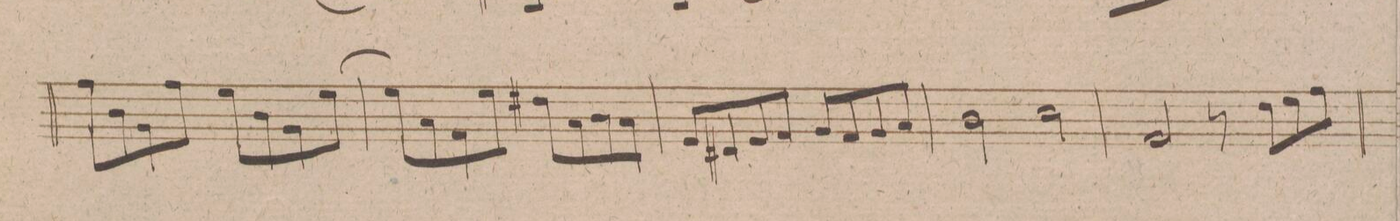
**kern	**dynam
*I"Violino 2do	*
*clefG2	*
*k[f#]	*
*met(c|)	*
*M2/2	*
8ff#\L]	.
8b\	.
8g/	.
8ff#\J	.
8ee\L	.
8b\	.
8g/	.
[8ee\J	.
=300	=300
8ee\L]	.
8a/	.
8f#/	.
8ee\J	.
8dd#X\L	.
8a/	.
8b\	.
8a/J	.
=301	=301
8e/L	.
8d#X/	.
8e/	.
8f#/J	.
8g/L	.
8f#/	.
8g/	.
8a/J	.
=302	=302
2b\	.
2cc\	.
=303	=303
2f#/	.
8r	.
8dd\L	.
8ee\	.
8ff#\J	.
=304	=304
*-	*-
